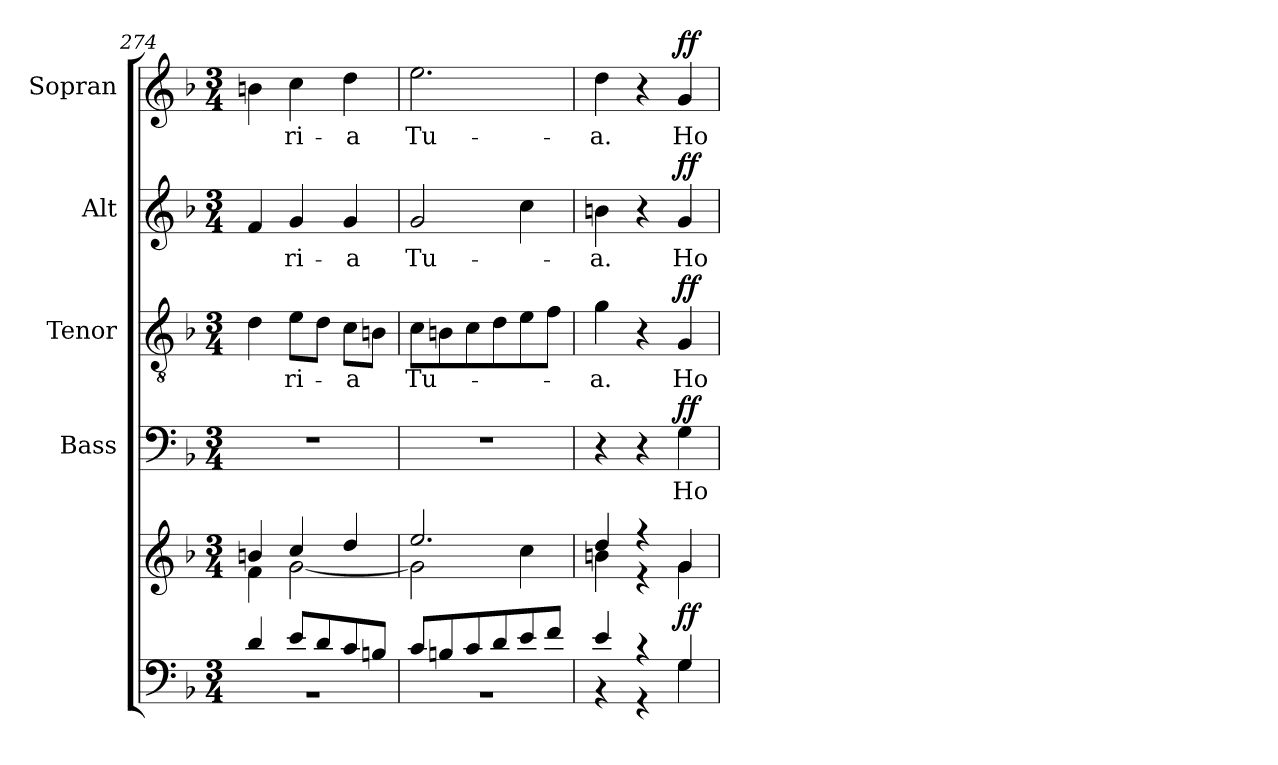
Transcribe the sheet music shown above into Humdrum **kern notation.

**kern	**kern	**dynam	**kern	**text	**dynam	**kern	**text	**dynam	**kern	**text	**dynam	**kern	**text	**dynam
*part5	*part5	*part5	*part4	*part4	*part4	*part3	*part3	*part3	*part2	*part2	*part2	*part1	*part1	*part1
*staff6	*staff5	*staff5/6	*staff4	*staff4	*staff4	*staff3	*staff3	*staff3	*staff2	*staff2	*staff2	*staff1	*staff1	*staff1
*	*	*	*I"Bass	*	*	*I"Tenor	*	*	*I"Alt	*	*	*I"Sopran	*	*
*	*	*	*I'B.	*	*	*I'T.	*	*	*I'A.	*	*	*I'S.	*	*
!!LO:PB:g=z
*clefF4	*clefG2	*	*clefF4	*	*	*clefGv2	*	*	*clefG2	*	*	*clefG2	*	*
*k[b-]	*k[b-]	*	*k[b-]	*	*	*k[b-]	*	*	*k[b-]	*	*	*k[b-]	*	*
*F:	*F:	*	*F:	*	*	*F:	*	*	*F:	*	*	*F:	*	*
*M3/4	*M3/4	*	*M3/4	*	*	*M3/4	*	*	*M3/4	*	*	*M3/4	*	*
=274	=274	=274	=274	=274	=274	=274	=274	=274	=274	=274	=274	=274	=274	=274
*^	*	*	*	*	*	*	*	*	*	*	*	*	*	*
!	!LO:N:vis=1	!	!	!	!	!	!	!	!	!	!	!	!	!	!
*	*	*^	*	*	*	*	*	*	*	*	*	*	*	*	*
4d/	2.rBB	4bn/	4f\	.	2.r	.	.	4d\	.	.	4f/	.	.	4bn\	.	.
!	!	!	!	!	!	!	!	!	!LO:LY:b	!	!	!LO:LY:b	!	!	!LO:LY:b	!
8e/L	.	4cc/	[<2g\	.	.	.	.	8e\L	-ri-	.	4g/	-ri-	.	4cc\	-ri-	.
8d/	.	.	.	.	.	.	.	8d\J	.	.	.	.	.	.	.	.
!	!	!	!	!	!	!	!	!	!LO:LY:b	!	!	!LO:LY:b	!	!	!LO:LY:b	!
8c/	.	4dd/	.	.	.	.	.	8c\L	-a	.	4g/	-a	.	4dd\	-a	.
8Bn/J	.	.	.	.	.	.	.	8Bn\J	.	.	.	.	.	.	.	.
=275	=275	=275	=275	=275	=275	=275	=275	=275	=275	=275	=275	=275	=275	=275	=275	=275
!	!LO:N:vis=1	!	!	!	!	!	!	!	!LO:LY:b	!	!	!LO:LY:b	!	!	!LO:LY:b	!
8c/L	2.rC	2.ee/	2g\]	.	2.r	.	.	8c\L	Tu-	.	2g/	Tu-	.	2.ee\	Tu-	.
8Bn/	.	.	.	.	.	.	.	8Bn\	.	.	.	.	.	.	.	.
8c/	.	.	.	.	.	.	.	8c\	.	.	.	.	.	.	.	.
8d/	.	.	.	.	.	.	.	8d\	.	.	.	.	.	.	.	.
8e/	.	.	4cc\	.	.	.	.	8e\	.	.	4cc\	.	.	.	.	.
8f/J	.	.	.	.	.	.	.	8f\J	.	.	.	.	.	.	.	.
=276	=276	=276	=276	=276	=276	=276	=276	=276	=276	=276	=276	=276	=276	=276	=276	=276
!	!	!	!	!	!	!	!	!	!LO:LY:b	!	!	!LO:LY:b	!	!	!LO:LY:b	!
4e/	4r	4dd/	4bn\	.	4r	.	.	4g\	-a.	.	4bn\	-a.	.	4dd\	-a.	.
4r	4r	4r	4r	.	4r	.	.	4r	.	.	4r	.	.	4r	.	.
!	!	!	!	!LO:DY:b	!	!LO:LY:b	!LO:DY:a	!	!LO:LY:b	!LO:DY:a	!	!LO:LY:b	!LO:DY:a	!	!LO:LY:b	!LO:DY:a
4G/	4G\	4g/	4g\	ff	4G\	Ho-	ff	4G/	Ho-	ff	4g/	Ho-	ff	4g/	Ho-	ff
*v	*v	*	*	*	*	*	*	*	*	*	*	*	*	*	*	*
*	*v	*v	*	*	*	*	*	*	*	*	*	*	*	*	*
=	=	=	=	=	=	=	=	=	=	=	=	=	=	=
*-	*-	*-	*-	*-	*-	*-	*-	*-	*-	*-	*-	*-	*-	*-
